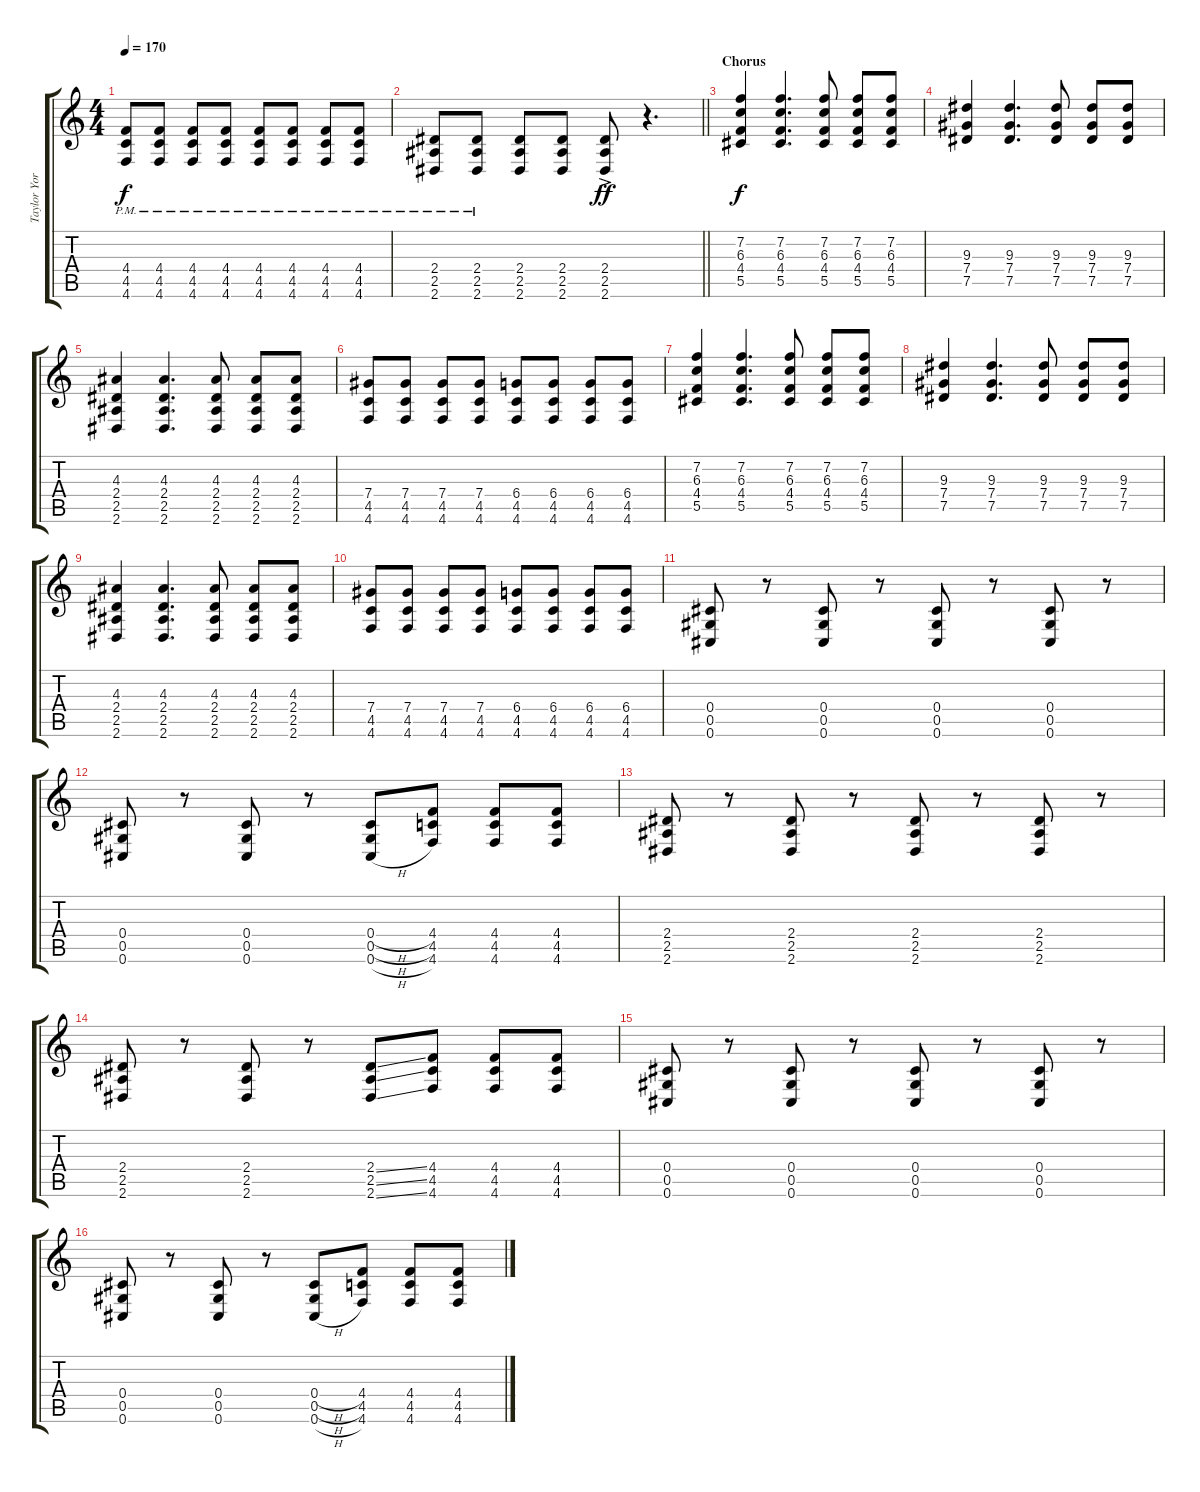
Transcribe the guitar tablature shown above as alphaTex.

\track ("Taylor York (Rhythm Guitar)" "Taylor Yor") {instrument distortionguitar}
\staff {score tabs}
\tuning (Eb4 Bb3 Gb3 Db3 Ab2 Db2) {hide}
\ts (4 4)
\section ("" "")
\tempo 170
\clef g2
\ks c
(4.4{pm} 4.5{pm} 4.6{pm}).8{dy f} (4.4{pm} 4.5{pm} 4.6{pm}).8 (4.4{pm} 4.5{pm} 4.6{pm}).8 (4.4{pm} 4.5{pm} 4.6{pm}).8 (4.4{pm} 4.5{pm} 4.6{pm}).8 (4.4{pm} 4.5{pm} 4.6{pm}).8 (4.4{pm} 4.5{pm} 4.6{pm}).8 (4.4{pm} 4.5{pm} 4.6{pm}).8 |
\barLineRight lightlight
(2.4{pm} 2.5{pm} 2.6{pm}).8 (2.4{pm} 2.5{pm} 2.6{pm}).8 (2.4 2.5 2.6).8 (2.4 2.5 2.6).8 (2.4{ac} 2.5 2.6).8{dy ff} r.4{d} |
\section ("" "Chorus")
(7.2 6.3 4.4 5.5).4{dy f} (7.2 6.3 4.4 5.5).4{d} (7.2 6.3 4.4 5.5).8 (7.2 6.3 4.4 5.5).8 (7.2 6.3 4.4 5.5).8 |
(9.3 7.4 7.5).4 (9.3 7.4 7.5).4{d} (9.3 7.4 7.5).8 (9.3 7.4 7.5).8 (9.3 7.4 7.5).8 |
(4.3 2.4 2.5 2.6).4 (4.3 2.4 2.5 2.6).4{d} (4.3 2.4 2.5 2.6).8 (4.3 2.4 2.5 2.6).8 (4.3 2.4 2.5 2.6).8 |
(7.4 4.5 4.6).8 (7.4 4.5 4.6).8 (7.4 4.5 4.6).8 (7.4 4.5 4.6).8 (6.4 4.5 4.6).8 (6.4 4.5 4.6).8 (6.4 4.5 4.6).8 (6.4 4.5 4.6).8 |
(7.2 6.3 4.4 5.5).4 (7.2 6.3 4.4 5.5).4{d} (7.2 6.3 4.4 5.5).8 (7.2 6.3 4.4 5.5).8 (7.2 6.3 4.4 5.5).8 |
(9.3 7.4 7.5).4 (9.3 7.4 7.5).4{d} (9.3 7.4 7.5).8 (9.3 7.4 7.5).8 (9.3 7.4 7.5).8 |
(4.3 2.4 2.5 2.6).4 (4.3 2.4 2.5 2.6).4{d} (4.3 2.4 2.5 2.6).8 (4.3 2.4 2.5 2.6).8 (4.3 2.4 2.5 2.6).8 |
(7.4 4.5 4.6).8 (7.4 4.5 4.6).8 (7.4 4.5 4.6).8 (7.4 4.5 4.6).8 (6.4 4.5 4.6).8 (6.4 4.5 4.6).8 (6.4 4.5 4.6).8 (6.4 4.5 4.6).8 |
(0.4 0.5 0.6).8 r.8 (0.4 0.5 0.6).8 r.8 (0.4 0.5 0.6).8 r.8 (0.4 0.5 0.6).8 r.8 |
(0.4 0.5 0.6).8 r.8 (0.4 0.5 0.6).8 r.8 (0.4{h} 0.5{h} 0.6{h}).8 (4.4 4.5 4.6).8 (4.4 4.5 4.6).8 (4.4 4.5 4.6).8 |
(2.4 2.5 2.6).8 r.8 (2.4 2.5 2.6).8 r.8 (2.4 2.5 2.6).8 r.8 (2.4 2.5 2.6).8 r.8 |
(2.4 2.5 2.6).8 r.8 (2.4 2.5 2.6).8 r.8 (2.4{ss} 2.5{ss} 2.6{ss}).8 (4.4 4.5 4.6).8 (4.4 4.5 4.6).8 (4.4 4.5 4.6).8 |
(0.4 0.5 0.6).8 r.8 (0.4 0.5 0.6).8 r.8 (0.4 0.5 0.6).8 r.8 (0.4 0.5 0.6).8 r.8 |
(0.4 0.5 0.6).8 r.8 (0.4 0.5 0.6).8 r.8 (0.4{h} 0.5{h} 0.6{h}).8 (4.4 4.5 4.6).8 (4.4 4.5 4.6).8 (4.4 4.5 4.6).8
